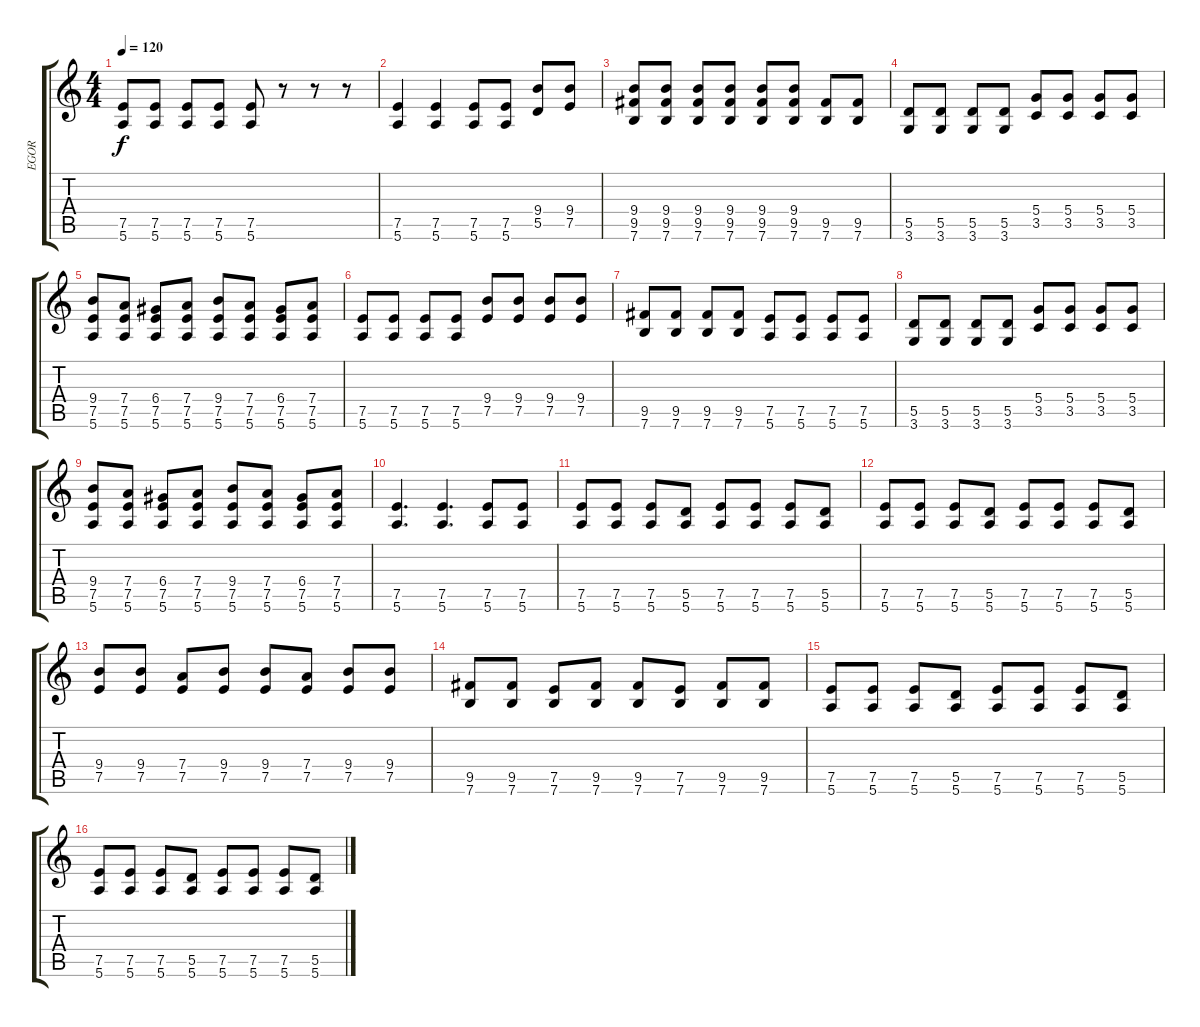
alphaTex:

\track ("EGOR" "EGOR") {instrument distortionguitar}
\staff {score tabs}
\tuning (E4 B3 G3 D3 A2 E2) {hide}
\ts (4 4)
\tempo 120
\clef g2
\ks c
(7.5 5.6).8{dy f} (7.5 5.6).8 (7.5 5.6).8 (7.5 5.6).8 (7.5 5.6).8 r.8 r.8 r.8 |
(7.5 5.6).4 (7.5 5.6).4 (7.5 5.6).8 (7.5 5.6).8 (9.4 5.5).8 (9.4 7.5).8 |
(9.4 9.5 7.6).8 (9.4 9.5 7.6).8 (9.4 9.5 7.6).8 (9.4 9.5 7.6).8 (9.4 9.5 7.6).8 (9.4 9.5 7.6).8 (9.5 7.6).8 (9.5 7.6).8 |
(5.5 3.6).8 (5.5 3.6).8 (5.5 3.6).8 (5.5 3.6).8 (5.4 3.5).8 (5.4 3.5).8 (5.4 3.5).8 (5.4 3.5).8 |
(9.4 7.5 5.6).8 (7.4 7.5 5.6).8 (6.4 7.5 5.6).8 (7.4 7.5 5.6).8 (9.4 7.5 5.6).8 (7.4 7.5 5.6).8 (6.4 7.5 5.6).8 (7.4 7.5 5.6).8 |
(7.5 5.6).8 (7.5 5.6).8 (7.5 5.6).8 (7.5 5.6).8 (9.4 7.5).8 (9.4 7.5).8 (9.4 7.5).8 (9.4 7.5).8 |
(9.5 7.6).8 (9.5 7.6).8 (9.5 7.6).8 (9.5 7.6).8 (7.5 5.6).8 (7.5 5.6).8 (7.5 5.6).8 (7.5 5.6).8 |
(5.5 3.6).8 (5.5 3.6).8 (5.5 3.6).8 (5.5 3.6).8 (5.4 3.5).8 (5.4 3.5).8 (5.4 3.5).8 (5.4 3.5).8 |
(9.4 7.5 5.6).8 (7.4 7.5 5.6).8 (6.4 7.5 5.6).8 (7.4 7.5 5.6).8 (9.4 7.5 5.6).8 (7.4 7.5 5.6).8 (6.4 7.5 5.6).8 (7.4 7.5 5.6).8 |
(7.5 5.6).4{d} (7.5 5.6).4{d} (7.5 5.6).8 (7.5 5.6).8 |
(7.5 5.6).8 (7.5 5.6).8 (7.5 5.6).8 (5.5 5.6).8 (7.5 5.6).8 (7.5 5.6).8 (7.5 5.6).8 (5.5 5.6).8 |
(7.5 5.6).8 (7.5 5.6).8 (7.5 5.6).8 (5.5 5.6).8 (7.5 5.6).8 (7.5 5.6).8 (7.5 5.6).8 (5.5 5.6).8 |
(9.4 7.5).8 (9.4 7.5).8 (7.4 7.5).8 (9.4 7.5).8 (9.4 7.5).8 (7.4 7.5).8 (9.4 7.5).8 (9.4 7.5).8 |
(9.5 7.6).8 (9.5 7.6).8 (7.5 7.6).8 (9.5 7.6).8 (9.5 7.6).8 (7.5 7.6).8 (9.5 7.6).8 (9.5 7.6).8 |
(7.5 5.6).8 (7.5 5.6).8 (7.5 5.6).8 (5.5 5.6).8 (7.5 5.6).8 (7.5 5.6).8 (7.5 5.6).8 (5.5 5.6).8 |
(7.5 5.6).8 (7.5 5.6).8 (7.5 5.6).8 (5.5 5.6).8 (7.5 5.6).8 (7.5 5.6).8 (7.5 5.6).8 (5.5 5.6).8
